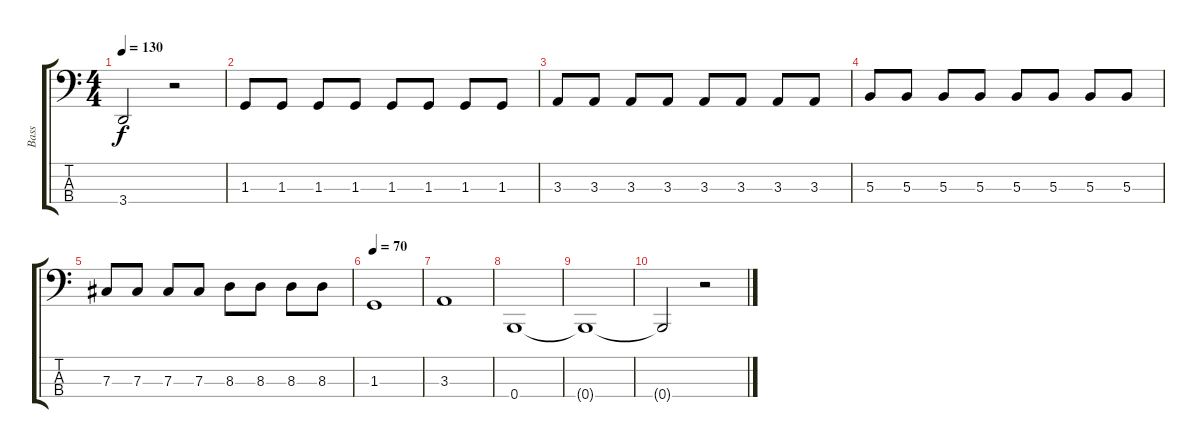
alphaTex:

\track ("Bass" "Bass") {instrument electricbasspick}
\staff {score tabs}
\tuning (E2 B1 Gb1 B0) {hide}
\ts (4 4)
\tempo 130
\clef f4
\ks c
3.4.2{dy f} r.2 |
1.3.8 1.3.8 1.3.8 1.3.8 1.3.8 1.3.8 1.3.8 1.3.8 |
3.3.8 3.3.8 3.3.8 3.3.8 3.3.8 3.3.8 3.3.8 3.3.8 |
5.3.8 5.3.8 5.3.8 5.3.8 5.3.8 5.3.8 5.3.8 5.3.8 |
7.3.8 7.3.8 7.3.8 7.3.8 8.3.8 8.3.8 8.3.8 8.3.8 |
\tempo 70
1.3.1 |
3.3.1 |
0.4.1 |
0.4{t}.1 |
0.4{t}.2 r.2
